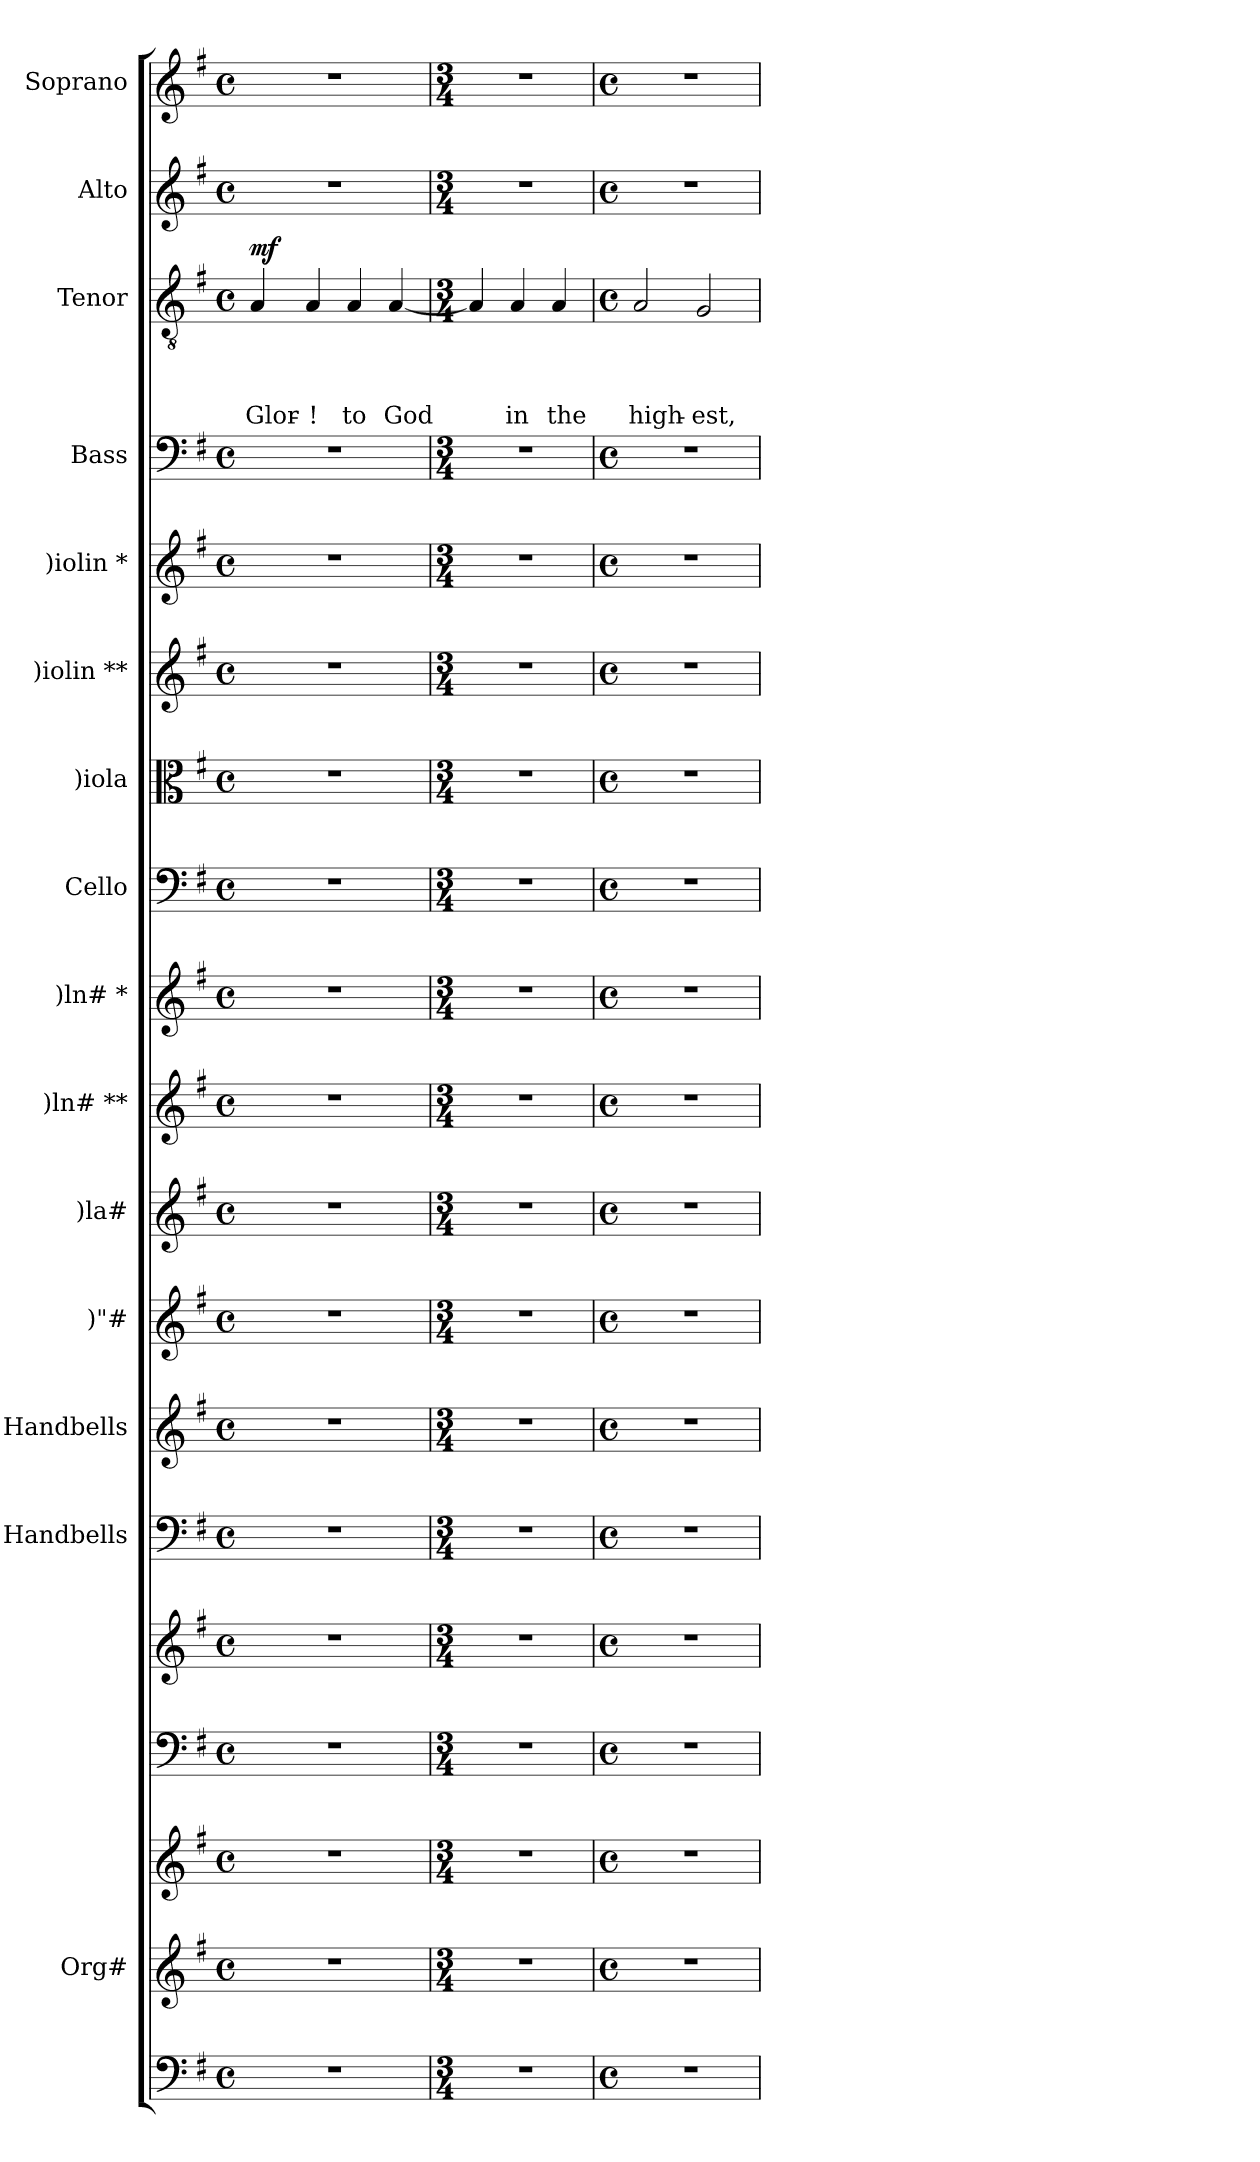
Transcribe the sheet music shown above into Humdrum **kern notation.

**kern	**kern	**kern	**kern	**kern	**kern	**kern	**kern	**kern	**kern	**kern	**kern	**kern	**kern	**kern	**kern	**kern	**text	**text	**text	**text	**dynam	**kern	**kern
*part18	*part17	*part17	*part16	*part15	*part14	*part13	*part12	*part11	*part10	*part9	*part8	*part7	*part6	*part5	*part4	*part3	*part3	*part3	*part3	*part3	*part3	*part2	*part1
*staff19	*staff18	*staff17	*staff16	*staff15	*staff14	*staff13	*staff12	*staff11	*staff10	*staff9	*staff8	*staff7	*staff6	*staff5	*staff4	*staff3	*staff3	*staff3	*staff3	*staff3	*staff3	*staff2	*staff1
*	*I"Org#	*	*	*	*I"Handbells	*I"Handbells	*I")"#	*I")la#	*I")ln# **	*I")ln# *	*I"Cello	*I")iola	*I")iolin **	*I")iolin *	*I"Bass	*I"Tenor	*	*	*	*	*	*I"Alto	*I"Soprano
*	*	*	*	*	*	*	*	*I')la#	*I')ln# **	*I')ln# *	*	*	*	*	*I'B	*I'T	*	*	*	*	*	*I'A	*I'S
!!LO:PB:g=z
*clefF4	*clefG2	*clefG2	*clefF4	*clefG2	*clefF4	*clefG2	*clefG2	*clefG2	*clefG2	*clefG2	*clefF4	*clefC3	*clefG2	*clefG2	*clefF4	*clefGv2	*	*	*	*	*	*clefG2	*clefG2
*k[f#]	*k[f#]	*k[f#]	*k[f#]	*k[f#]	*k[f#]	*k[f#]	*k[f#]	*k[f#]	*k[f#]	*k[f#]	*k[f#]	*k[f#]	*k[f#]	*k[f#]	*k[f#]	*k[f#]	*	*	*	*	*	*k[f#]	*k[f#]
*G:	*G:	*G:	*G:	*G:	*G:	*G:	*G:	*G:	*G:	*G:	*G:	*G:	*G:	*G:	*G:	*G:	*	*	*	*	*	*G:	*G:
*M4/4	*M4/4	*M4/4	*M4/4	*M4/4	*M4/4	*M4/4	*M4/4	*M4/4	*M4/4	*M4/4	*M4/4	*M4/4	*M4/4	*M4/4	*M4/4	*M4/4	*	*	*	*	*	*M4/4	*M4/4
*met(c)	*met(c)	*met(c)	*met(c)	*met(c)	*met(c)	*met(c)	*met(c)	*met(c)	*met(c)	*met(c)	*met(c)	*met(c)	*met(c)	*met(c)	*met(c)	*met(c)	*	*	*	*	*	*met(c)	*met(c)
=1	=1	=1	=1	=1	=1	=1	=1	=1	=1	=1	=1	=1	=1	=1	=1	=1	=1	=1	=1	=1	=1	=1	=1
!	!	!	!	!	!	!	!	!	!	!	!	!	!	!	!	!	!	!	!	!LO:LY:b	!LO:DY:a	!	!
1r	1r	1r	1r	1r	1r	1r	1r	1r	1r	1r	1r	1r	1r	1r	1r	4A/	.	.	.	Glor-	mf	1r	1r
!	!	!	!	!	!	!	!	!	!	!	!	!	!	!	!	!	!	!	!	!LO:LY:b	!	!	!
.	.	.	.	.	.	.	.	.	.	.	.	.	.	.	.	4A/	.	.	.	-!	.	.	.
!	!	!	!	!	!	!	!	!	!	!	!	!	!	!	!	!	!	!	!	!LO:LY:b	!	!	!
.	.	.	.	.	.	.	.	.	.	.	.	.	.	.	.	4A/	.	.	.	to	.	.	.
!	!	!	!	!	!	!	!	!	!	!	!	!	!	!	!	!	!	!	!	!LO:LY:b	!	!	!
.	.	.	.	.	.	.	.	.	.	.	.	.	.	.	.	[<4A/	.	.	.	God	.	.	.
=2	=2	=2	=2	=2	=2	=2	=2	=2	=2	=2	=2	=2	=2	=2	=2	=2	=2	=2	=2	=2	=2	=2	=2
*M3/4	*M3/4	*M3/4	*M3/4	*M3/4	*M3/4	*M3/4	*M3/4	*M3/4	*M3/4	*M3/4	*M3/4	*M3/4	*M3/4	*M3/4	*M3/4	*M3/4	*	*	*	*	*	*M3/4	*M3/4
!LO:N:vis=1	!	!	!LO:N:vis=1	!LO:N:vis=1	!	!	!	!	!	!	!LO:N:vis=1	!LO:N:vis=1	!LO:N:vis=1	!LO:N:vis=1	!LO:N:vis=1	!	!	!	!	!	!	!LO:N:vis=1	!LO:N:vis=1
2.r	2.r	2.r	2.r	2.r	2.r	2.r	2.r	2.r	2.r	2.r	2.r	2.r	2.r	2.r	2.r	4A/]	.	.	.	.	.	2.r	2.r
!	!	!	!	!	!	!	!	!	!	!	!	!	!	!	!	!	!	!	!	!LO:LY:b	!	!	!
.	.	.	.	.	.	.	.	.	.	.	.	.	.	.	.	4A/	.	.	.	in	.	.	.
!	!	!	!	!	!	!	!	!	!	!	!	!	!	!	!	!	!	!	!	!LO:LY:b	!	!	!
.	.	.	.	.	.	.	.	.	.	.	.	.	.	.	.	4A/	.	.	.	the	.	.	.
=3	=3	=3	=3	=3	=3	=3	=3	=3	=3	=3	=3	=3	=3	=3	=3	=3	=3	=3	=3	=3	=3	=3	=3
*M4/4	*M4/4	*M4/4	*M4/4	*M4/4	*M4/4	*M4/4	*M4/4	*M4/4	*M4/4	*M4/4	*M4/4	*M4/4	*M4/4	*M4/4	*M4/4	*M4/4	*	*	*	*	*	*M4/4	*M4/4
*met(c)	*met(c)	*met(c)	*met(c)	*met(c)	*met(c)	*met(c)	*met(c)	*met(c)	*met(c)	*met(c)	*met(c)	*met(c)	*met(c)	*met(c)	*met(c)	*met(c)	*	*	*	*	*	*met(c)	*met(c)
!	!	!	!	!	!	!	!	!	!	!	!	!	!	!	!	!	!	!	!	!LO:LY:b	!	!	!
1r	1r	1r	1r	1r	1r	1r	1r	1r	1r	1r	1r	1r	1r	1r	1r	2A/	.	.	.	high-	.	1r	1r
!	!	!	!	!	!	!	!	!	!	!	!	!	!	!	!	!	!	!	!	!LO:LY:b	!	!	!
.	.	.	.	.	.	.	.	.	.	.	.	.	.	.	.	2G/	.	.	.	-est,	.	.	.
=	=	=	=	=	=	=	=	=	=	=	=	=	=	=	=	=	=	=	=	=	=	=	=
*-	*-	*-	*-	*-	*-	*-	*-	*-	*-	*-	*-	*-	*-	*-	*-	*-	*-	*-	*-	*-	*-	*-	*-
